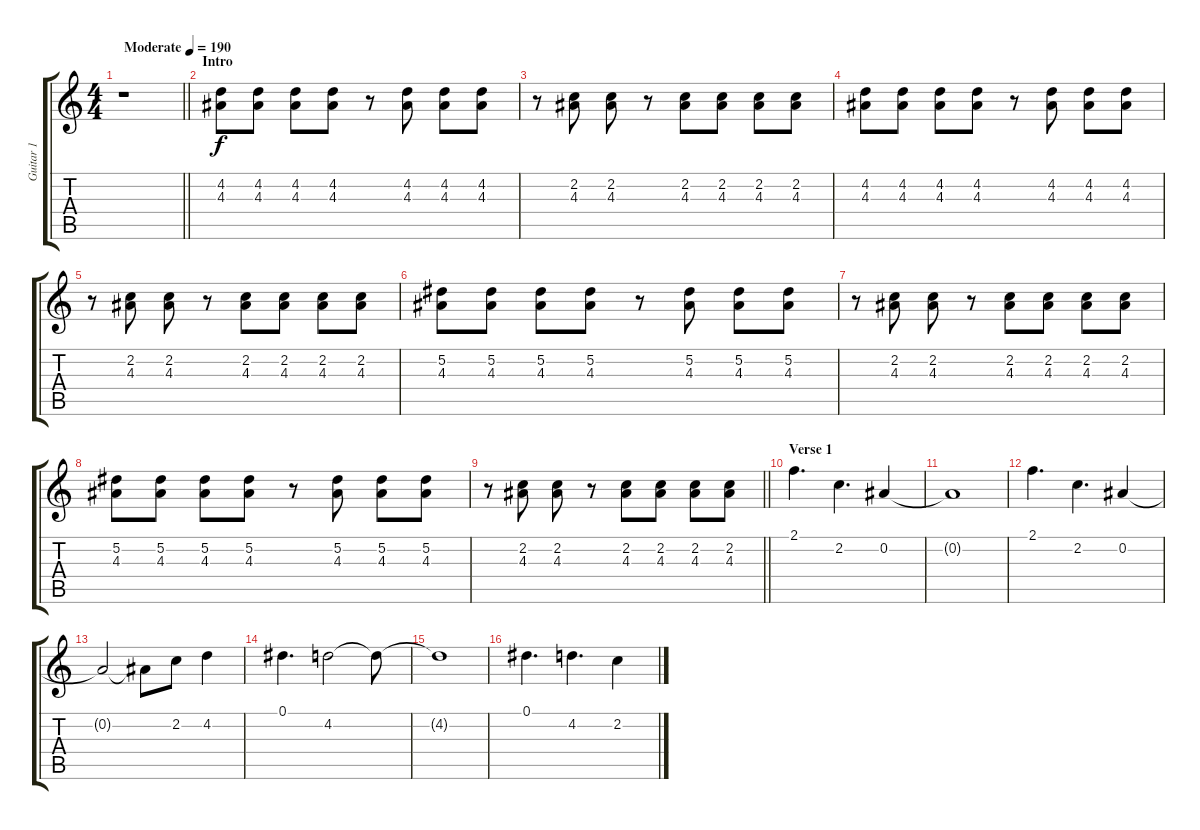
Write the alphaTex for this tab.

\track ("Guitar 1" "Guitar 1") {instrument distortionguitar}
\staff {score tabs}
\tuning (Eb4 Bb3 Gb3 Db3 Ab2 Db2) {hide}
\ts (4 4)
\tempo (190 "Moderate")
\clef g2
\barLineRight lightlight
\ks c
r.1{dy f instrument distortionguitar} |
\section ("" "Intro")
(4.2 4.3).8 (4.2 4.3).8 (4.2 4.3).8 (4.2 4.3).8 r.8 (4.2 4.3).8 (4.2 4.3).8 (4.2 4.3).8 |
r.8 (2.2 4.3).8 (2.2 4.3).8 r.8 (2.2 4.3).8 (2.2 4.3).8 (2.2 4.3).8 (2.2 4.3).8 |
(4.2 4.3).8 (4.2 4.3).8 (4.2 4.3).8 (4.2 4.3).8 r.8 (4.2 4.3).8 (4.2 4.3).8 (4.2 4.3).8 |
r.8 (2.2 4.3).8 (2.2 4.3).8 r.8 (2.2 4.3).8 (2.2 4.3).8 (2.2 4.3).8 (2.2 4.3).8 |
(5.2 4.3).8 (5.2 4.3).8 (5.2 4.3).8 (5.2 4.3).8 r.8 (5.2 4.3).8 (5.2 4.3).8 (5.2 4.3).8 |
r.8 (2.2 4.3).8 (2.2 4.3).8 r.8 (2.2 4.3).8 (2.2 4.3).8 (2.2 4.3).8 (2.2 4.3).8 |
(5.2 4.3).8 (5.2 4.3).8 (5.2 4.3).8 (5.2 4.3).8 r.8 (5.2 4.3).8 (5.2 4.3).8 (5.2 4.3).8 |
\barLineRight lightlight
r.8 (2.2 4.3).8 (2.2 4.3).8 r.8 (2.2 4.3).8 (2.2 4.3).8 (2.2 4.3).8 (2.2 4.3).8 |
\section ("" "Verse 1")
2.1.4{d} 2.2.4{d} 0.2.4 |
0.2{t}.1 |
2.1.4{d} 2.2.4{d} 0.2.4 |
0.2{t}.2 0.2{t}.8 2.2.8 4.2.4 |
0.1.4{d} 4.2.2 4.2{t}.8 |
4.2{t}.1 |
0.1.4{d} 4.2.4{d} 2.2.4
